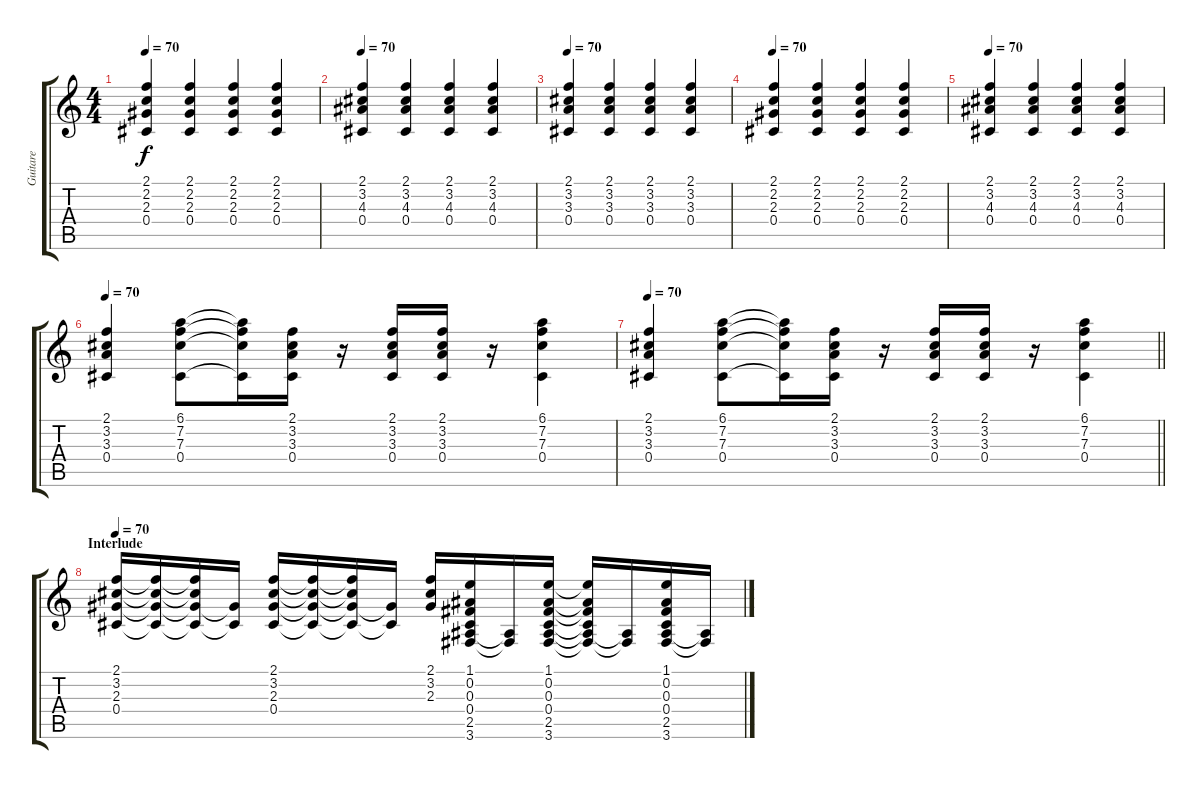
\track ("Guitare" "Guitare") {instrument acousticguitarnylon}
\staff {score tabs}
\tuning (Eb4 Bb3 Gb3 Db3 Ab2 Eb2) {hide}
\ts (4 4)
\tempo 70
\clef g2
\ks c
(2.1 2.2 2.3 0.4).4{dy f} (2.1 2.2 2.3 0.4).4 (2.1 2.2 2.3 0.4).4 (2.1 2.2 2.3 0.4).4 |
\tempo 70
(2.1 3.2 4.3 0.4).4 (2.1 3.2 4.3 0.4).4 (2.1 3.2 4.3 0.4).4 (2.1 3.2 4.3 0.4).4 |
\tempo 70
(2.1 3.2 3.3 0.4).4 (2.1 3.2 3.3 0.4).4 (2.1 3.2 3.3 0.4).4 (2.1 3.2 3.3 0.4).4 |
\tempo 70
(2.1 2.2 2.3 0.4).4 (2.1 2.2 2.3 0.4).4 (2.1 2.2 2.3 0.4).4 (2.1 2.2 2.3 0.4).4 |
\tempo 70
(2.1 3.2 4.3 0.4).4 (2.1 3.2 4.3 0.4).4 (2.1 3.2 4.3 0.4).4 (2.1 3.2 4.3 0.4).4 |
\tempo 70
(2.1 3.2 3.3 0.4).4 (6.1 7.2 7.3 0.4).8 (6.1{t} 7.2{t} 7.3{t} 0.4{t}).16 (2.1 3.2 3.3 0.4).16 r.16 (2.1 3.2 3.3 0.4).16 (2.1 3.2 3.3 0.4).16 r.16 (6.1 7.2 7.3 0.4).4 |
\tempo 70
\barLineRight lightlight
(2.1 3.2 3.3 0.4).4 (6.1 7.2 7.3 0.4).8 (6.1{t} 7.2{t} 7.3{t} 0.4{t}).16 (2.1 3.2 3.3 0.4).16 r.16 (2.1 3.2 3.3 0.4).16 (2.1 3.2 3.3 0.4).16 r.16 (6.1 7.2 7.3 0.4).4 |
\section ("" "Interlude")
\tempo 70
(2.1 3.2 2.3 0.4).16 (2.1{t} 3.2{t} 2.3{t} 0.4{t}).16 (2.1{t} 3.2{t} 2.3{t} 0.4{t}).16 (2.3{t} 0.4{t}).16 (2.1 3.2 2.3 0.4).16 (2.1{t} 3.2{t} 2.3{t} 0.4{t}).16 (2.1{t} 3.2{t} 2.3{t} 0.4{t}).16 (2.3{t} 0.4{t}).16 (2.1 3.2 2.3).16 (1.1 0.2 0.3 0.4 2.5 3.6).16 (2.5{t} 3.6{t}).16 (1.1 0.2 0.3 0.4 2.5 3.6).16 (1.1{t} 0.2{t} 0.3{t} 0.4{t} 2.5{t} 3.6{t}).16 (2.5{t} 3.6{t}).16 (1.1 0.2 0.3 0.4 2.5 3.6).16 (2.5{t} 3.6{t}).16
